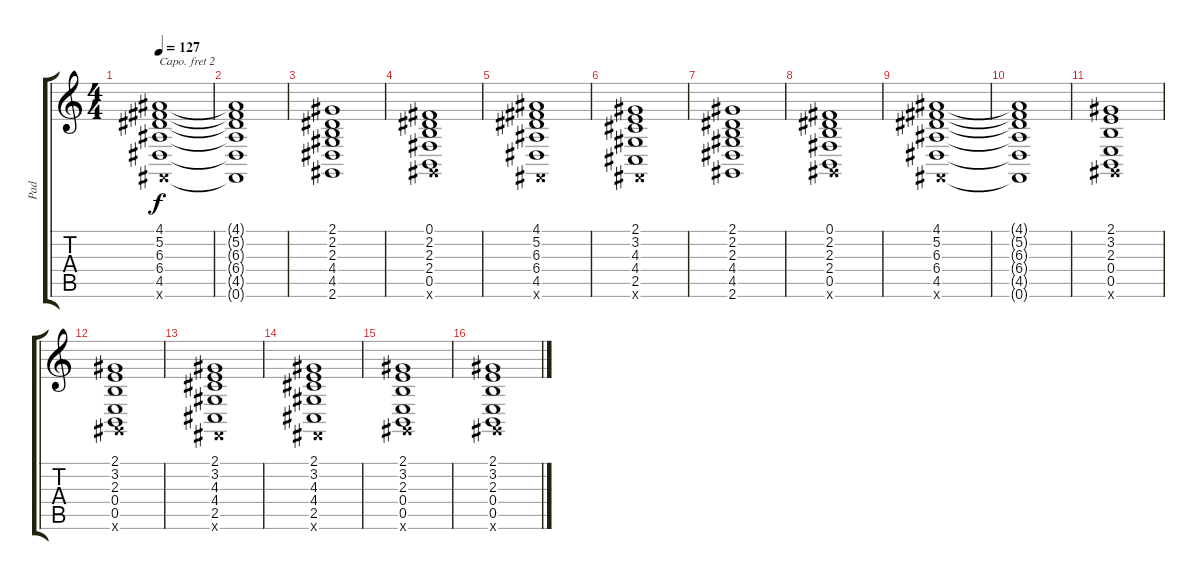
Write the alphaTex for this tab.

\track ("Pad" "Pad") {instrument pad5bowed}
\staff {score tabs}
\capo 2
\tuning (E4 B3 G3 D3 A2 E2) {hide}
\ts (4 4)
\tempo 127
\clef g2
\ks c
(4.1 5.2 6.3 6.4 4.5 0.6{x}).1{dy f} |
(4.1{t} 5.2{t} 6.3{t} 6.4{t} 4.5{t} 0.6{t}).1 |
(2.1 2.2 2.3 4.4 4.5 2.6).1 |
(0.1 2.2 2.3 2.4 0.5 2.6{x}).1 |
(4.1 5.2 6.3 6.4 4.5 0.6{x}).1 |
(2.1 3.2 4.3 4.4 2.5 0.6{x}).1 |
(2.1 2.2 2.3 4.4 4.5 2.6).1 |
(0.1 2.2 2.3 2.4 0.5 2.6{x}).1 |
(4.1 5.2 6.3 6.4 4.5 0.6{x}).1 |
(4.1{t} 5.2{t} 6.3{t} 6.4{t} 4.5{t} 0.6{t}).1 |
(2.1 3.2 2.3 0.4 0.5 2.6{x}).1 |
(2.1 3.2 2.3 0.4 0.5 2.6{x}).1 |
(2.1 3.2 4.3 4.4 2.5 0.6{x}).1 |
(2.1 3.2 4.3 4.4 2.5 0.6{x}).1 |
(2.1 3.2 2.3 0.4 0.5 2.6{x}).1 |
(2.1 3.2 2.3 0.4 0.5 2.6{x}).1
